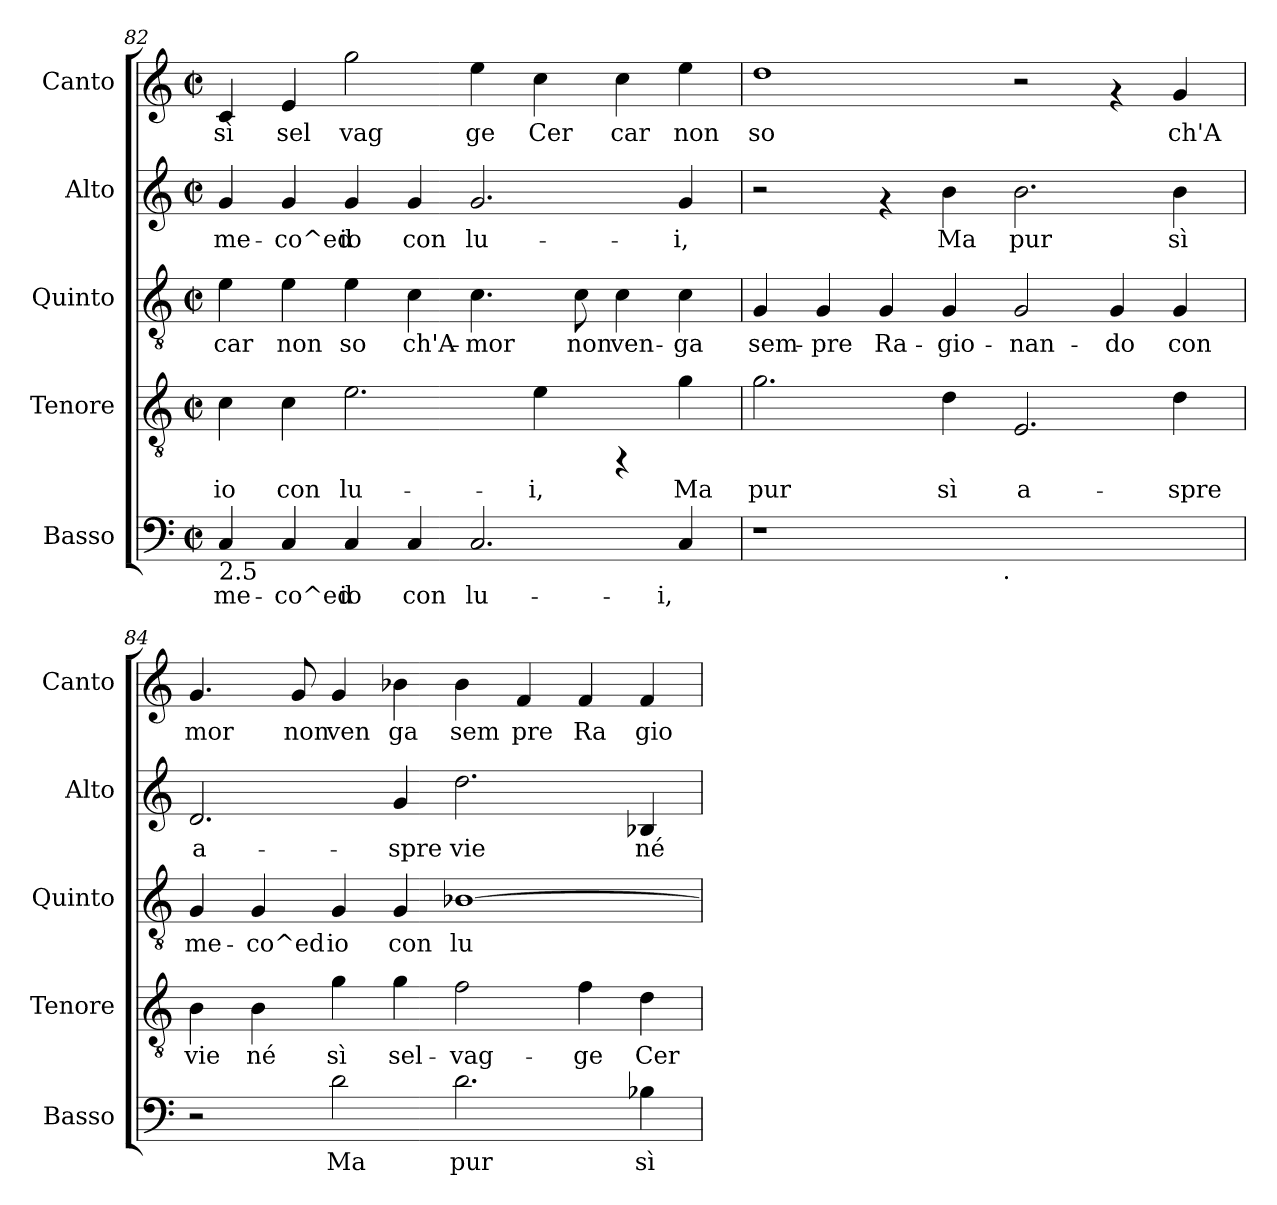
**kern	**text	**kern	**text	**kern	**text	**kern	**text	**kern	**text
*part5	*part5	*part4	*part4	*part3	*part3	*part2	*part2	*part1	*part1
*staff5	*staff5	*staff4	*staff4	*staff3	*staff3	*staff2	*staff2	*staff1	*staff1
*I"Basso	*	*I"Tenore	*	*I"Quinto	*	*I"Alto	*	*I"Canto	*
*I'Basso	*	*I'Tenore	*	*I'Quinto	*	*I'Alto	*	*I'Canto	*
!!LO:PB:g=z
*clefF4	*	*clefGv2	*	*clefGv2	*	*clefG2	*	*clefG2	*
*k[]	*	*k[]	*	*k[]	*	*k[]	*	*k[]	*
*C:	*	*C:	*	*C:	*	*C:	*	*C:	*
*M2/2	*	*M2/2	*	*M2/2	*	*M2/2	*	*M2/2	*
*met(c|)	*	*met(c|)	*	*met(c|)	*	*met(c|)	*	*met(c|)	*
=82	=82	=82	=82	=82	=82	=82	=82	=82	=82
!LO:TX:b:t=2.5	!	!	!	!	!	!	!	!	!
!	!LO:LY:b:cj	!	!LO:LY:b:cj	!	!LO:LY:b:cj	!	!LO:LY:b:cj	!	!LO:LY:b:cj
4C/	me-	4c\	io	4e\	-car	4g/	me-	4c/	sì
!	!LO:LY:b:cj	!	!LO:LY:b:cj	!	!LO:LY:b:cj	!	!LO:LY:b:cj	!	!LO:LY:b:cj
4C/	-co^ed	4c\	con	4e\	non	4g/	-co^ed	4e/	sel
!	!LO:LY:b:cj	!	!LO:LY:b:cj	!	!LO:LY:b:cj	!	!LO:LY:b:cj	!	!LO:LY:b:cj
4C/	io	2.e\	lu-	4e\	so	4g/	io	2gg\	vag
!	!LO:LY:b:cj	!	!	!	!LO:LY:b:cj	!	!LO:LY:b:cj	!	!
4C/	con	.	.	4c\	ch'A-	4g/	con	.	.
!	!LO:LY:b:cj	!	!	!	!LO:LY:b:cj	!	!LO:LY:b:cj	!	!LO:LY:b:cj
2.C/	lu-	.	.	4.c\	-mor	2.g/	lu-	4ee\	ge
!	!	!	!LO:LY:b:cj	!	!	!	!	!	!LO:LY:b:cj
.	.	4e\	-i,	.	.	.	.	4cc\	Cer
!	!	!	!	!	!LO:LY:b:cj	!	!	!	!
.	.	.	.	8c\	non	.	.	.	.
!	!	!	!	!	!LO:LY:b:cj	!	!	!	!LO:LY:b:cj
.	.	4rFF	.	4c\	ven-	.	.	4cc\	car
!	!LO:LY:b:cj	!	!LO:LY:b:cj	!	!LO:LY:b:cj	!	!LO:LY:b:cj	!	!LO:LY:b:cj
4C/	-i,	4g\	Ma	4c\	-ga	4g/	-i,	4ee\	non
=83	=83	=83	=83	=83	=83	=83	=83	=83	=83
!	!	!	!LO:LY:b:cj	!	!LO:LY:b:cj	!	!	!	!LO:LY:b:cj
*^	*	*	*	*	*	*	*	*	*
1r	2ryy	.	2.g\	pur	4G/	sem-	2r	.	1dd	so
!	!	!	!	!	!	!LO:LY:b:cj	!	!	!	!
.	.	.	.	.	4G/	-pre	.	.	.	.
!	!	!	!	!	!	!LO:LY:b:cj	!	!	!	!
.	4ryy	.	.	.	4G/	Ra-	4rf	.	.	.
!	!	!	!	!LO:LY:b:cj	!	!LO:LY:b:cj	!	!LO:LY:b:cj	!	!
.	8...ryy	.	4d\	sì	4G/	-gio-	4b\	Ma	.	.
!	!LO:TX:b:t=.	!	!	!	!	!	!	!	!	!
.	1ryy	.	.	.	.	.	.	.	.	.
!	!	!	!	!LO:LY:b:cj	!	!LO:LY:b:cj	!	!LO:LY:b:cj	!	!
1ryy	.	.	2.E/	a-	2G/	-nan-	2.b\	pur	2r	.
!	!	!	!	!	!	!LO:LY:b:cj	!	!	!	!
.	.	.	.	.	4G/	-do	.	.	4rf	.
!	!	!	!	!LO:LY:b:cj	!	!LO:LY:b:cj	!	!LO:LY:b:cj	!	!LO:LY:b:cj
.	.	.	4d\	-spre	4G/	con	4b\	sì	4g/	ch'A
.	64ryy	.	.	.	.	.	.	.	.	.
=84	=84	=84	=84	=84	=84	=84	=84	=84	=84	=84
!	!	!	!	!LO:LY:b:cj	!	!LO:LY:b:cj	!	!LO:LY:b:cj	!	!LO:LY:b:cj
*v	*v	*	*	*	*	*	*	*	*	*
2r	.	4B\	vie	4G/	me-	2.d/	a-	4.g/	mor
!	!	!	!LO:LY:b:cj	!	!LO:LY:b:cj	!	!	!	!
.	.	4B\	né	4G/	-co^ed	.	.	.	.
!	!	!	!	!	!	!	!	!	!LO:LY:b:cj
.	.	.	.	.	.	.	.	8g/	non
!	!LO:LY:b:cj	!	!LO:LY:b:cj	!	!LO:LY:b:cj	!	!	!	!LO:LY:b:cj
2d\	Ma	4g\	sì	4G/	io	.	.	4g/	ven
!	!	!	!LO:LY:b:cj	!	!LO:LY:b:cj	!	!LO:LY:b:cj	!	!LO:LY:b:cj
.	.	4g\	sel-	4G/	con	4g/	-spre	4b-X\	ga
!	!LO:LY:b:cj	!	!LO:LY:b:cj	!	!LO:LY:b:cj	!	!LO:LY:b:cj	!	!LO:LY:b:cj
2.d\	pur	2f\	-vag-	[>1B-X	lu-	2.dd\	vie	4b-\	sem
!	!	!	!	!	!	!	!	!	!LO:LY:b:cj
.	.	.	.	.	.	.	.	4f/	pre
!	!	!	!LO:LY:b:cj	!	!	!	!	!	!LO:LY:b:cj
.	.	4f\	-ge	.	.	.	.	4f/	Ra
!	!LO:LY:b:cj	!	!LO:LY:b:cj	!	!	!	!LO:LY:b:cj	!	!LO:LY:b:cj
4B-X\	sì	4d\	Cer-	.	.	4B-X/	né	4f/	gio
=	=	=	=	=	=	=	=	=	=
*-	*-	*-	*-	*-	*-	*-	*-	*-	*-
